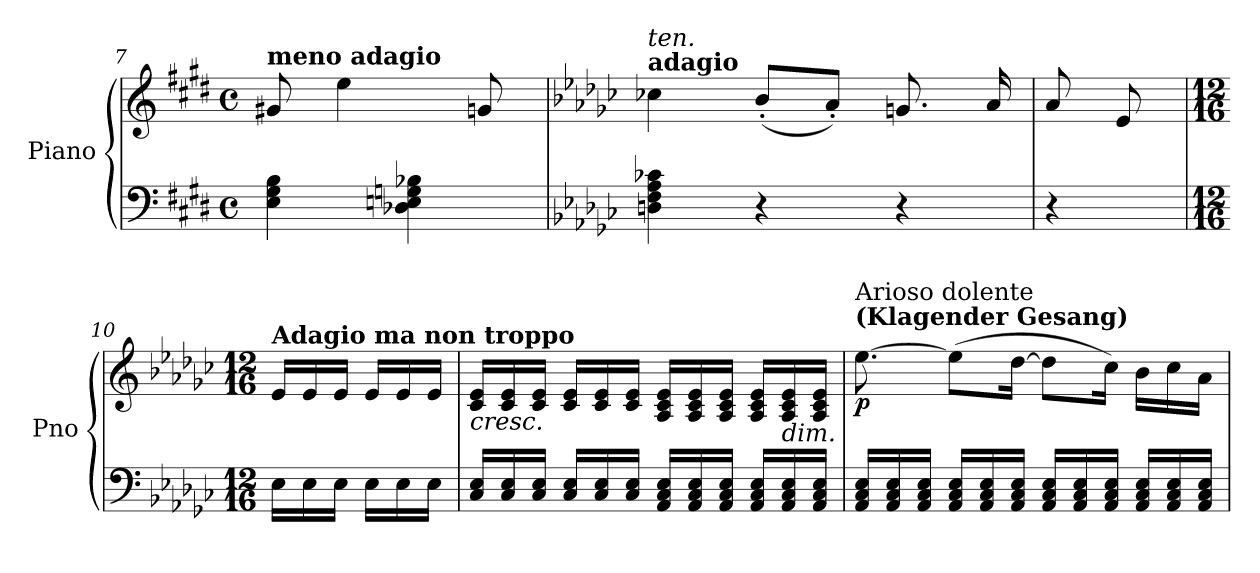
**kern	**kern	**dynam
*part1	*part1	*part1
*staff2	*staff1	*staff1/2
*I"Piano	*	*
*I'Pno	*	*
*clefF4	*clefG2	*
*k[f#c#g#d#]	*k[f#c#g#d#]	*
*M4/4	*M4/4	*
*met(c)	*met(c)	*
=7	=7	=7
!	!LO:TX:a:B:t=meno adagio	!
!	!	!LO:DY:b
4E\ 4G#\ 4B\	8g#X/	other-dynamics
.	4ee\	.
4D-X\ 4En\ 4Gn\ 4B-X\	.	.
.	8gn/	.
=8	=8	=8
*k[b-e-a-d-g-c-]	*k[b-e-a-d-g-c-]	*
!	!LO:TX:a:B:t=adagio	!
!	!LO:TX:a:i:t=ten.	!
!	!	!LO:DY:b
4Dn\ 4F\ 4A-\ 4c-X\	4cc-X\	other-dynamics
4r	(<8b-'/L	.
.	8a-'/J)	.
4r	8.gn/	.
.	16a-/	.
=9	=9	=9
4r	8a-/	.
.	8e-/	.
!!LO:LB:g=z
=10	=10	=10
*M12/16	*M12/16	*
!	!LO:TX:a:B:t=Adagio ma non troppo	!
!	!	!LO:DY:b
16E-\LL	16e-/LL	other-dynamics
16E-\	16e-/	.
16E-\JJ	16e-/JJ	.
16E-\LL	16e-/LL	.
16E-\	16e-/	.
16E-\JJ	16e-/JJ	.
=11	=11	=11
!	!LO:TX:b:i:t=cresc.	!
16C-/ 16E-/LL	16c-/ 16e-/LL	.
16C-/ 16E-/	16c-/ 16e-/	.
16C-/ 16E-/JJ	16c-/ 16e-/JJ	.
16C-/ 16E-/LL	16c-/ 16e-/LL	.
16C-/ 16E-/	16c-/ 16e-/	.
16C-/ 16E-/JJ	16c-/ 16e-/JJ	.
16AA-/ 16C-/ 16E-/LL	16A-/ 16c-/ 16e-/LL	.
16AA-/ 16C-/ 16E-/	16A-/ 16c-/ 16e-/	.
16AA-/ 16C-/ 16E-/JJ	16A-/ 16c-/ 16e-/JJ	.
16AA-/ 16C-/ 16E-/LL	16A-/ 16c-/ 16e-/LL	.
!	!LO:TX:b:i:t=dim.	!
16AA-/ 16C-/ 16E-/	16A-/ 16c-/ 16e-/	.
16AA-/ 16C-/ 16E-/JJ	16A-/ 16c-/ 16e-/JJ	.
=12	=12	=12
!	!LO:TX:a:B:t=(Klagender Gesang)	!
!	!LO:TX:a:t=Arioso dolente	!
!	!	!LO:DY:b
16AA-/ 16C-/ 16E-/LL	[8.ee-\	p
16AA-/ 16C-/ 16E-/	.	.
16AA-/ 16C-/ 16E-/JJ	.	.
16AA-/ 16C-/ 16E-/LL	(>8ee-\L]	.
16AA-/ 16C-/ 16E-/	.	.
16AA-/ 16C-/ 16E-/JJ	[16dd-\Jk	.
16AA-/ 16C-/ 16E-/LL	8dd-\L]	.
16AA-/ 16C-/ 16E-/	.	.
16AA-/ 16C-/ 16E-/JJ	16cc-\Jk)	.
16AA-/ 16C-/ 16E-/LL	16b-\LL	.
16AA-/ 16C-/ 16E-/	16cc-\	.
16AA-/ 16C-/ 16E-/JJ	16a-\JJ	.
=	=	=
*-	*-	*-
